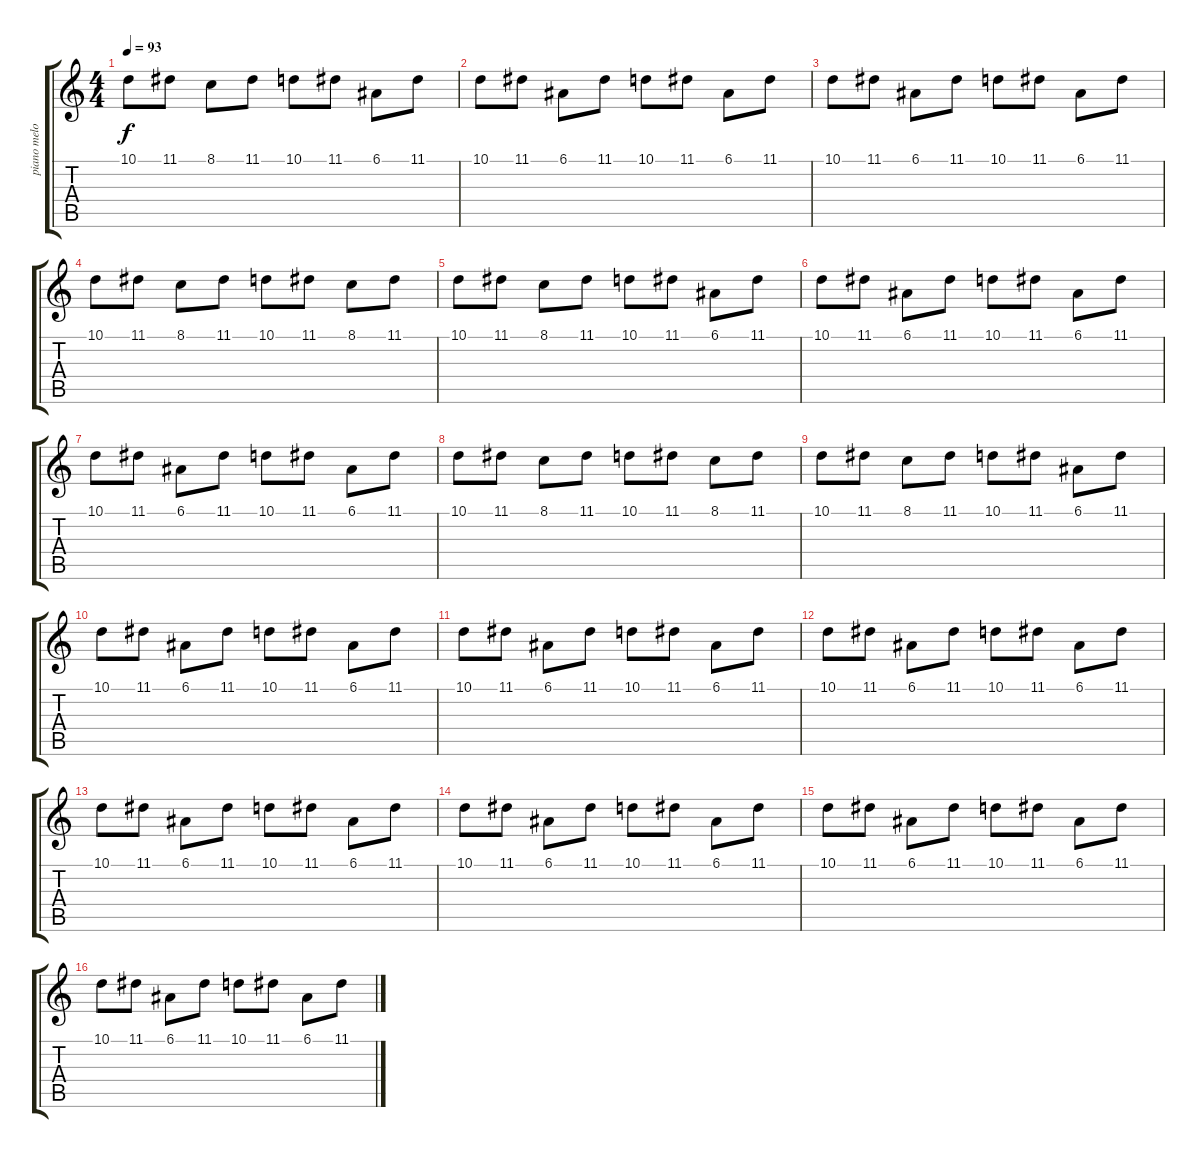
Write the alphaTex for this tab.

\track ("piano melody2" "piano melo") {instrument stringensemble1}
\staff {score tabs}
\tuning (E4 B3 G3 D3 A2 E2) {hide}
\ts (4 4)
\tempo 93
\clef g2
\ks c
10.1.8{dy f} 11.1.8 8.1.8 11.1.8 10.1.8 11.1.8 6.1.8 11.1.8 |
10.1.8 11.1.8 6.1.8 11.1.8 10.1.8 11.1.8 6.1.8 11.1.8 |
10.1.8 11.1.8 6.1.8 11.1.8 10.1.8 11.1.8 6.1.8 11.1.8 |
10.1.8 11.1.8 8.1.8 11.1.8 10.1.8 11.1.8 8.1.8 11.1.8 |
10.1.8 11.1.8 8.1.8 11.1.8 10.1.8 11.1.8 6.1.8 11.1.8 |
10.1.8 11.1.8 6.1.8 11.1.8 10.1.8 11.1.8 6.1.8 11.1.8 |
10.1.8 11.1.8 6.1.8 11.1.8 10.1.8 11.1.8 6.1.8 11.1.8 |
10.1.8 11.1.8 8.1.8 11.1.8 10.1.8 11.1.8 8.1.8 11.1.8 |
10.1.8 11.1.8 8.1.8 11.1.8 10.1.8 11.1.8 6.1.8 11.1.8 |
10.1.8 11.1.8 6.1.8 11.1.8 10.1.8 11.1.8 6.1.8 11.1.8 |
10.1.8 11.1.8 6.1.8 11.1.8 10.1.8 11.1.8 6.1.8 11.1.8 |
10.1.8 11.1.8 6.1.8 11.1.8 10.1.8 11.1.8 6.1.8 11.1.8 |
10.1.8 11.1.8 6.1.8 11.1.8 10.1.8 11.1.8 6.1.8 11.1.8 |
10.1.8 11.1.8 6.1.8 11.1.8 10.1.8 11.1.8 6.1.8 11.1.8 |
10.1.8 11.1.8 6.1.8 11.1.8 10.1.8 11.1.8 6.1.8 11.1.8 |
10.1.8 11.1.8 6.1.8 11.1.8 10.1.8 11.1.8 6.1.8 11.1.8
